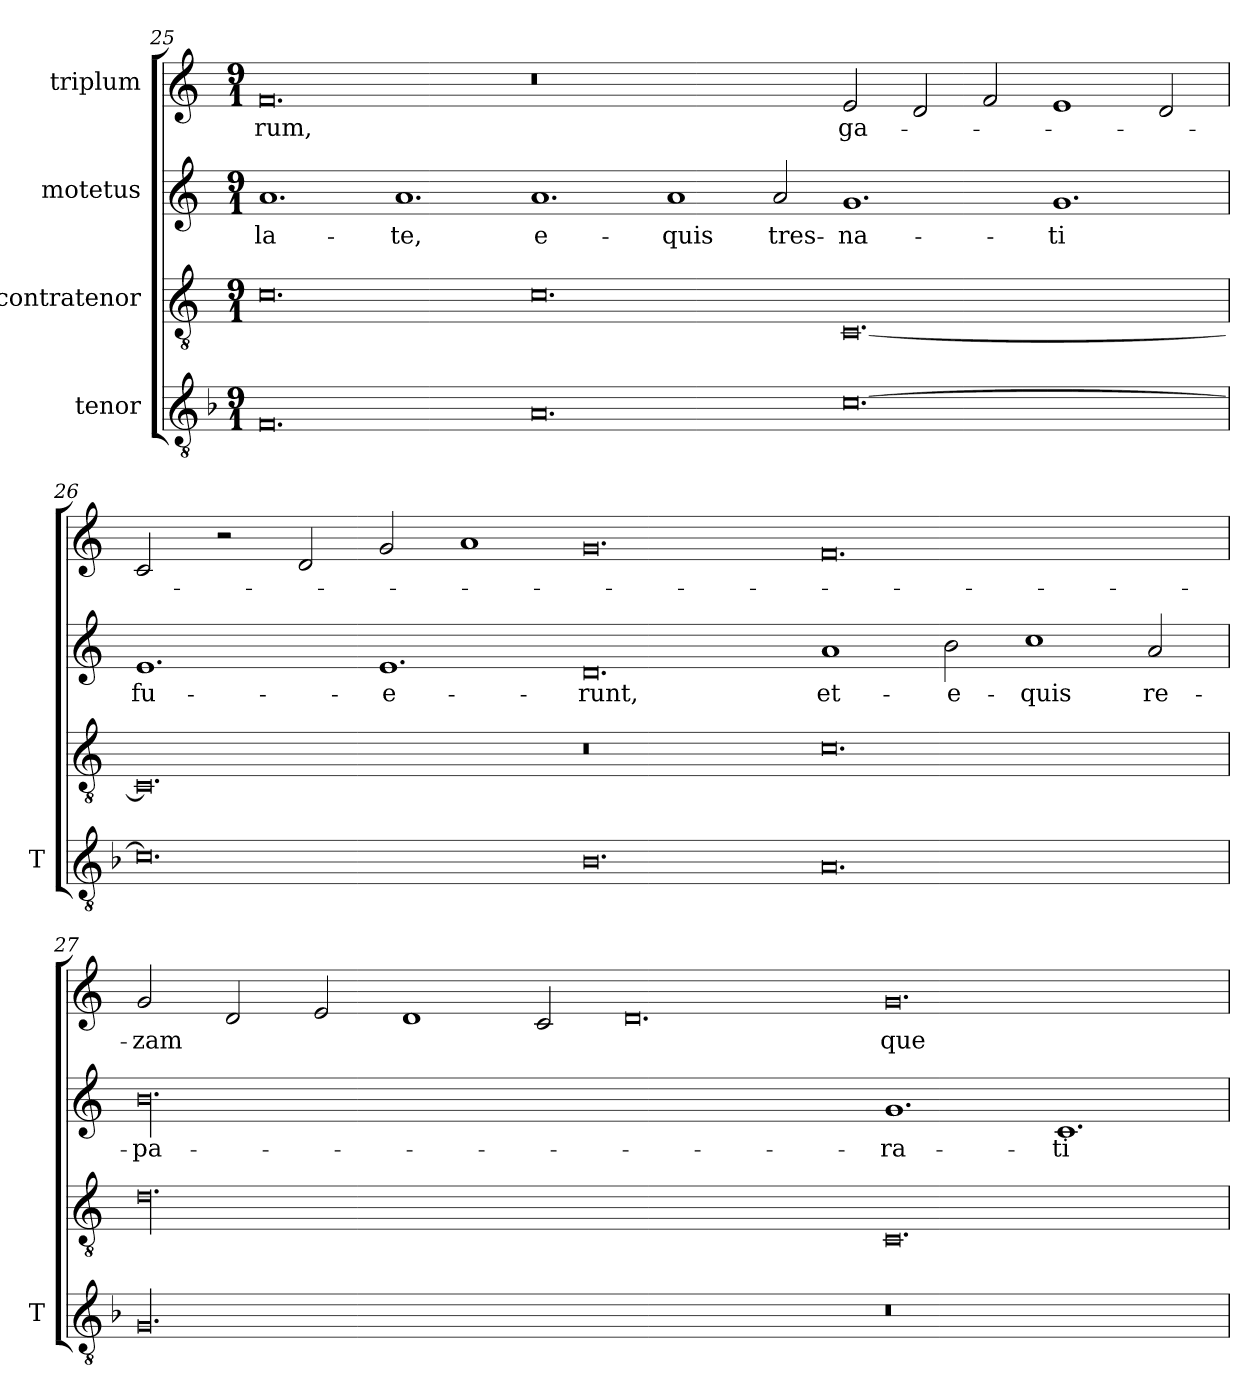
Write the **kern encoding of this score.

**kern	**kern	**kern	**text	**kern	**text
*part4	*part3	*part2	*part2	*part1	*part1
*staff4	*staff3	*staff2	*staff2	*staff1	*staff1
*I"tenor	*I"contratenor	*I"motetus	*	*I"triplum	*
*I'T	*	*	*	*	*
*clefGv2	*clefGv2	*clefG2	*	*clefG2	*
*k[b-]	*k[]	*k[]	*	*k[]	*
*F:	*C:	*C:	*	*C:	*
*M9/1	*M9/1	*M9/1	*	*M9/1	*
=25	=25	=25	=25	=25	=25
0.F/	0.c\	1.a/	la-	0.f/	-rum,
.	.	1.a/	-te,	.	.
0.A/	0.c\	1.a/	e-	0.r	.
.	.	1a/	-quis	.	.
.	.	2a/	tres-	.	.
[0.c\	[0.C/	1.g/	na-	2e/	ga-
.	.	.	.	2d/	.
.	.	.	.	2f/	.
.	.	1.g/	-ti	1e/	.
.	.	.	.	2d/	.
=26	=26	=26	=26	=26	=26
0.c\]	0.C/]	1.e/	fu-	2c/	.
.	.	.	.	2r	.
.	.	.	.	2d/	.
.	.	1.e/	-e-	2g/	.
.	.	.	.	1a/	.
0.B-\	0.r	0.d/	-runt,	0.g/	.
0.A/	0.c\	1a/	et-	0.f/	.
.	.	2b\	e-	.	.
.	.	1cc\	-quis	.	.
.	.	2a/	re-	.	.
=27	=27	=27	=27	=27	=27
00.G/	00.d\	00.b\	-pa-	2g/	-zam
.	.	.	.	2d/	.
.	.	.	.	2e/	.
.	.	.	.	1d/	.
.	.	.	.	2c/	.
.	.	.	.	0.d/	.
0.r	0.C/	1.g/	-ra-	0.g/	que-
.	.	1.c/	-ti	.	.
=	=	=	=	=	=
*-	*-	*-	*-	*-	*-
